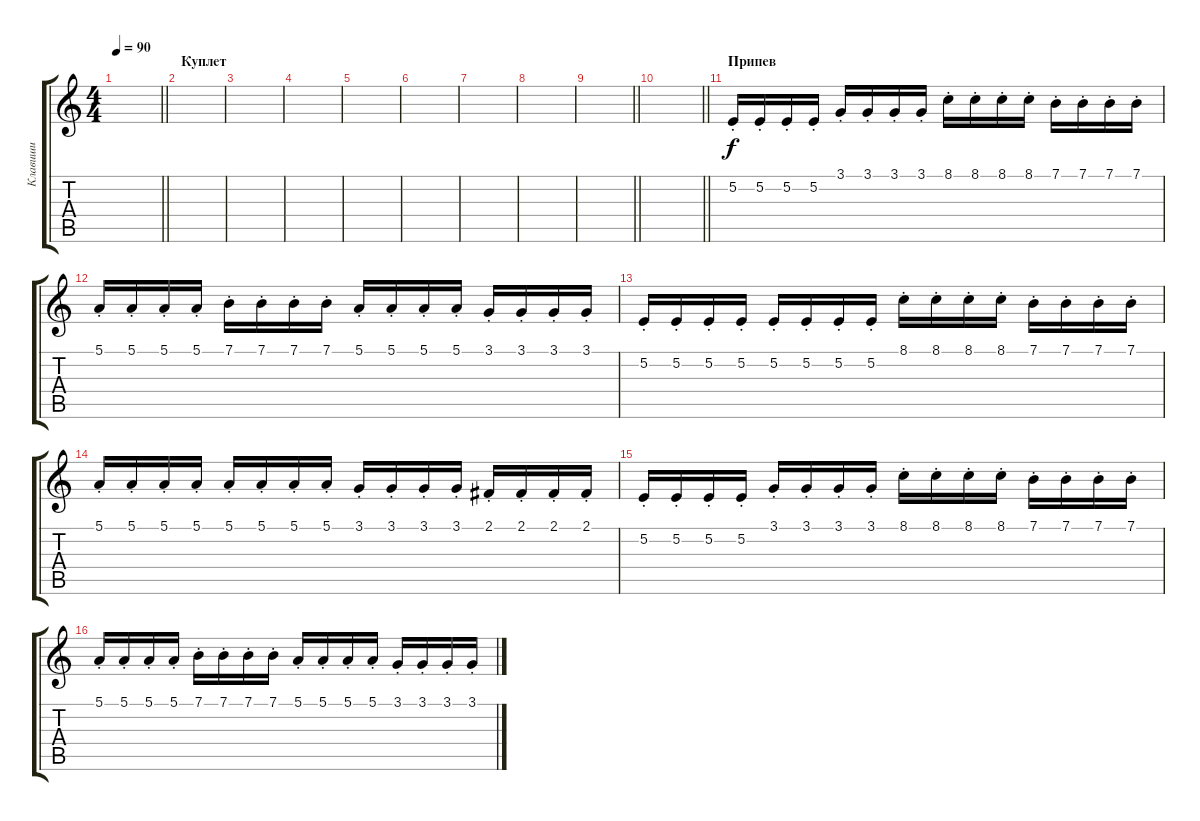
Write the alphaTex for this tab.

\track ("Клавиши" "Клавиши") {instrument lead1square}
\staff {score tabs}
\tuning (E4 B3 G3 D3 A2 E2) {hide}
\ts (4 4)
\tempo 90
\clef g2
\barLineRight lightlight
\ks c
|
\section ("" "Куплет")
|
|
|
|
|
|
|
\barLineRight lightlight
|
\barLineRight lightlight
|
\section ("" "Припев")
5.2{st}.16 5.2{st}.16 5.2{st}.16 5.2{st}.16 3.1{st}.16 3.1{st}.16 3.1{st}.16 3.1{st}.16 8.1{st}.16 8.1{st}.16 8.1{st}.16 8.1{st}.16 7.1{st}.16 7.1{st}.16 7.1{st}.16 7.1{st}.16 |
5.1{st}.16 5.1{st}.16 5.1{st}.16 5.1{st}.16 7.1{st}.16 7.1{st}.16 7.1{st}.16 7.1{st}.16 5.1{st}.16 5.1{st}.16 5.1{st}.16 5.1{st}.16 3.1{st}.16 3.1{st}.16 3.1{st}.16 3.1{st}.16 |
5.2{st}.16 5.2{st}.16 5.2{st}.16 5.2{st}.16 5.2{st}.16 5.2{st}.16 5.2{st}.16 5.2{st}.16 8.1{st}.16 8.1{st}.16 8.1{st}.16 8.1{st}.16 7.1{st}.16 7.1{st}.16 7.1{st}.16 7.1{st}.16 |
5.1{st}.16 5.1{st}.16 5.1{st}.16 5.1{st}.16 5.1{st}.16 5.1{st}.16 5.1{st}.16 5.1{st}.16 3.1{st}.16 3.1{st}.16 3.1{st}.16 3.1{st}.16 2.1{st}.16 2.1{st}.16 2.1{st}.16 2.1{st}.16 |
5.2{st}.16 5.2{st}.16 5.2{st}.16 5.2{st}.16 3.1{st}.16 3.1{st}.16 3.1{st}.16 3.1{st}.16 8.1{st}.16 8.1{st}.16 8.1{st}.16 8.1{st}.16 7.1{st}.16 7.1{st}.16 7.1{st}.16 7.1{st}.16 |
5.1{st}.16 5.1{st}.16 5.1{st}.16 5.1{st}.16 7.1{st}.16 7.1{st}.16 7.1{st}.16 7.1{st}.16 5.1{st}.16 5.1{st}.16 5.1{st}.16 5.1{st}.16 3.1{st}.16 3.1{st}.16 3.1{st}.16 3.1{st}.16
